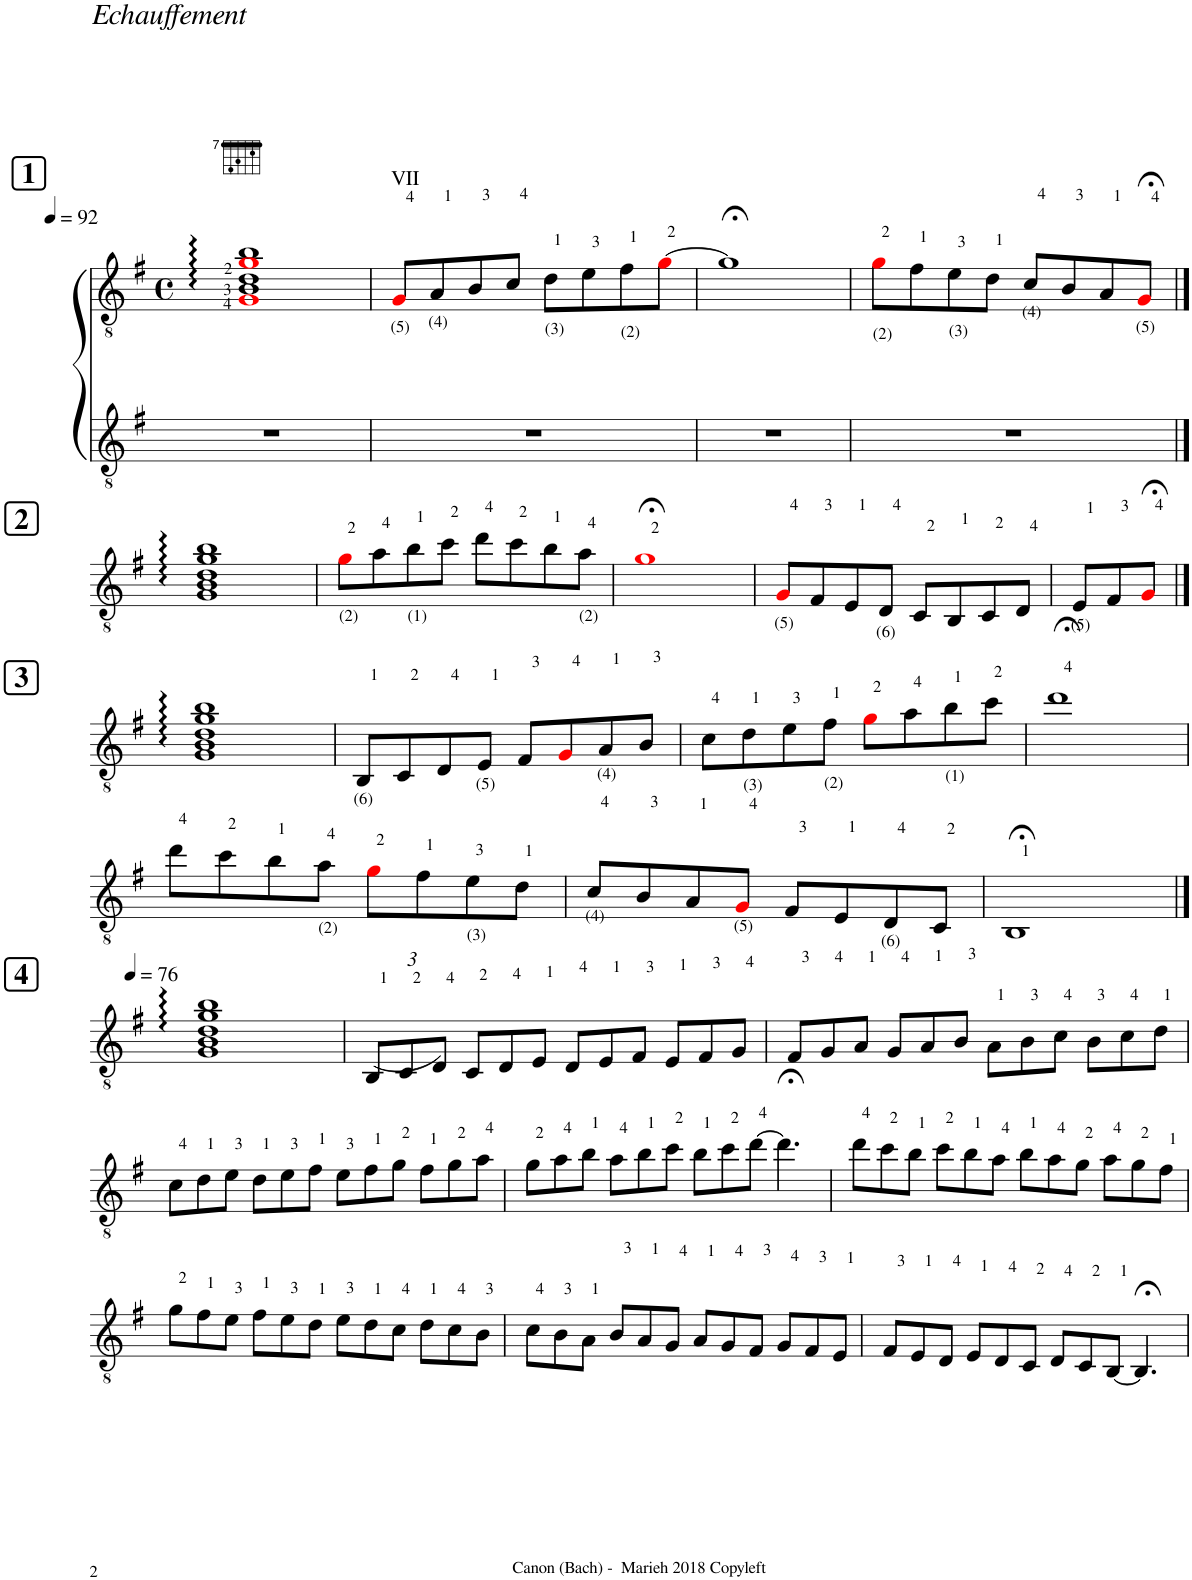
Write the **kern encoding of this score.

**kern
*part1
*staff1
*I"Guitare classique
!!LO:PB:g=z
*clefGv2
*k[f#]
*M4/4
*met(c)
*MM92
!!LO:REH:place=s1:a:B:cj:fs=14:t=1
=1
1Gi 1B 1d 1gi 1b
=2
!LO:TX:a:t=VII
8Gi/L
8A/
8B/
8c/J
8d\L
8e\
8f#\
[8gi\J
=3
1g;<]
=4
8gi\L
8f#\
8e\
8d\J
8c/L
8B/
8A/
8G;<i/J
!!LO:LB:g=z
!!LO:REH:place=s1:a:B:cj:fs=14:t=2
==5
1G 1B 1d 1g 1b
=6
8gi\L
8a\
8b\
8cc\J
8dd\L
8cc\
8b\
8a\J
=7
1g;<i
=8
8Gi/L
8F#/
8E/
8D/J
8C/L
8BB/
8C/
8D/J
=9
8E/L
8F#/
8G;<i/J
!!LO:LB:g=z
!!LO:REH:place=s1:a:B:cj:fs=14:t=3
==10
1G 1B 1d 1g 1b
=11
8BB/L
8C/
8D/
8E/J
8F#/L
8Gi/
8A/
8B/J
=12
8c\L
8d\
8e\
8f#\J
8gi\L
8a\
8b\
8cc\J
=13
1dd;<
!!LO:LB:g=z
=14
8dd\L
8cc\
8b\
8a\J
8gi\L
8f#\
8e\
8d\J
=15
8c/L
8B/
8A/
8Gi/J
8F#/L
8E/
8D/
8C/J
=16
1BB;<
!!LO:LB:g=z
==17
!!LO:REH:place=s1:a:B:cj:fs=14:t=4
*MM76
1G 1B 1d 1g 1b
=18
*Xbrackettup
(12BB/L
12C/
12D/J)
12C/L
12D/
12E/J
12D/L
12E/
12F#/J
12E/L
12F#/
12G/J
=19
12F#/L
12G/
12A/J
12G/L
12A/
12B/J
12A\L
12B\
12c\J
12B\L
12c\
12d\J
!!LO:LB:g=z
=20
12c\L
12d\
12e\J
12d\L
12e\
12f#\J
12e\L
12f#\
12g\J
12f#\L
12g\
12a\J
=21
12g\L
12a\
12b\J
12a\L
12b\
12cc\J
12b\L
12cc\
[12dd\J
6.dd;<\]
=22
12dd\L
12cc\
12b\J
12cc\L
12b\
12a\J
12b\L
12a\
12g\J
12a\L
12g\
12f#\J
!!LO:LB:g=z
=23
12g\L
12f#\
12e\J
12f#\L
12e\
12d\J
12e\L
12d\
12c\J
12d\L
12c\
12B\J
=24
12c\L
12B\
12A\J
12B/L
12A/
12G/J
12A/L
12G/
12F#/J
12G/L
12F#/
12E/J
=25
12F#/L
12E/
12D/J
12E/L
12D/
12C/J
12D/L
12C/
[12BB/J
6.BB;</]
=
*-
